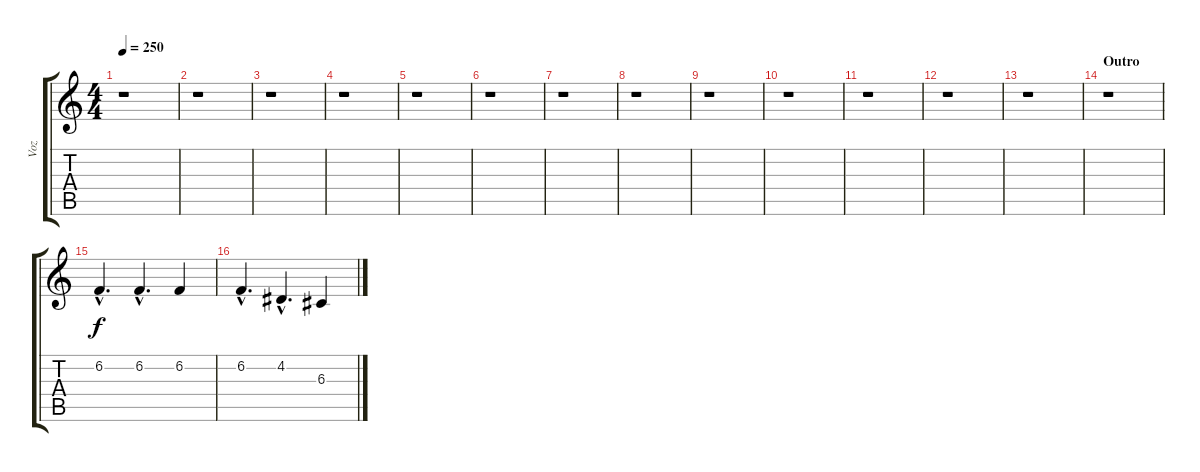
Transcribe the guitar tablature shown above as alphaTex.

\track ("Voz" "Voz") {instrument bassoon}
\staff {score tabs}
\tuning (E4 B3 G3 D3 A2 E2) {hide}
\ts (4 4)
\tempo 250
\clef g2
\ks c
r.1{dy f} |
r.1 |
r.1 |
r.1 |
r.1 |
r.1 |
r.1 |
r.1 |
r.1 |
r.1 |
r.1 |
r.1 |
r.1 |
\section ("" "Outro")
r.1 |
6.2{hac}.4{d} 6.2{hac}.4{d} 6.2.4 |
6.2{hac}.4{d} 4.2{hac}.4{d} 6.3.4
